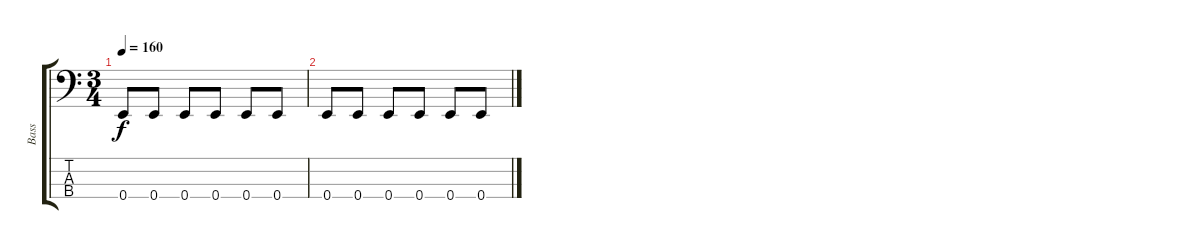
\track ("Bass" "Bass") {instrument electricbassfinger}
\staff {score tabs}
\tuning (G2 D2 A1 E1) {hide}
\ts (3 4)
\tempo 160
\clef f4
\ks c
0.4.8{dy f volume 0} 0.4.8 0.4.8 0.4.8 0.4.8 0.4.8 |
0.4.8 0.4.8 0.4.8 0.4.8 0.4.8 0.4.8
